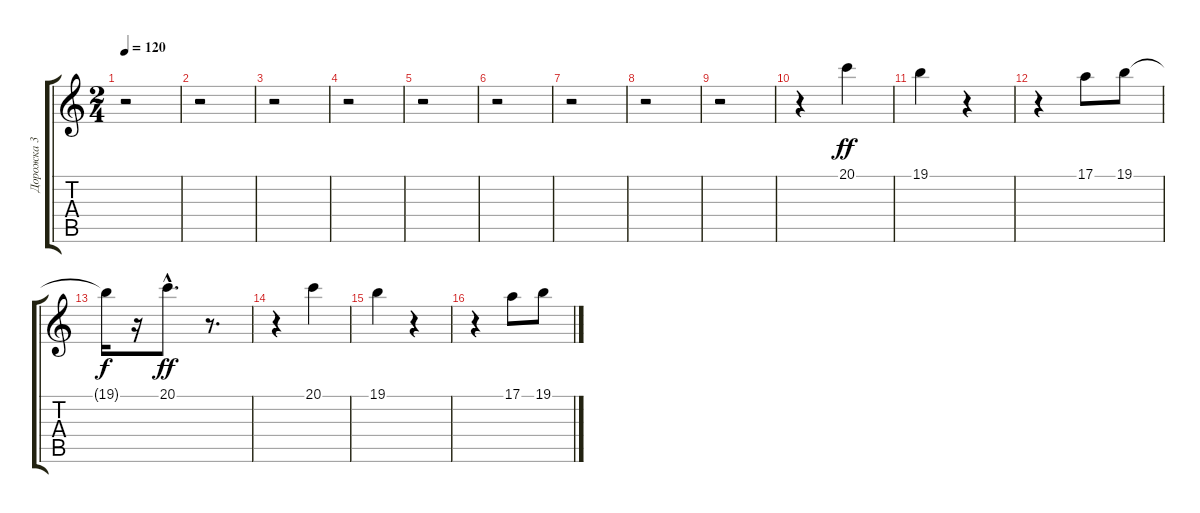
\track ("Дорожка 3" "Дорожка 3") {instrument acousticgrandpiano}
\staff {score tabs}
\tuning (E4 B3 G3 D3 A2 E2) {hide}
\ts (2 4)
\tempo 120
\clef g2
\ks c
r.2{dy ff} |
r.2 |
r.2 |
r.2 |
r.2 |
r.2 |
r.2 |
r.2 |
r.2 |
r.4 20.1.4 |
19.1.4 r.4 |
r.4 17.1.8 19.1.8 |
19.1{t}.16{dy f} r.16 20.1{hac}.8{d dy ff} r.8{d} |
r.4 20.1.4 |
19.1.4 r.4 |
r.4 17.1.8 19.1.8
